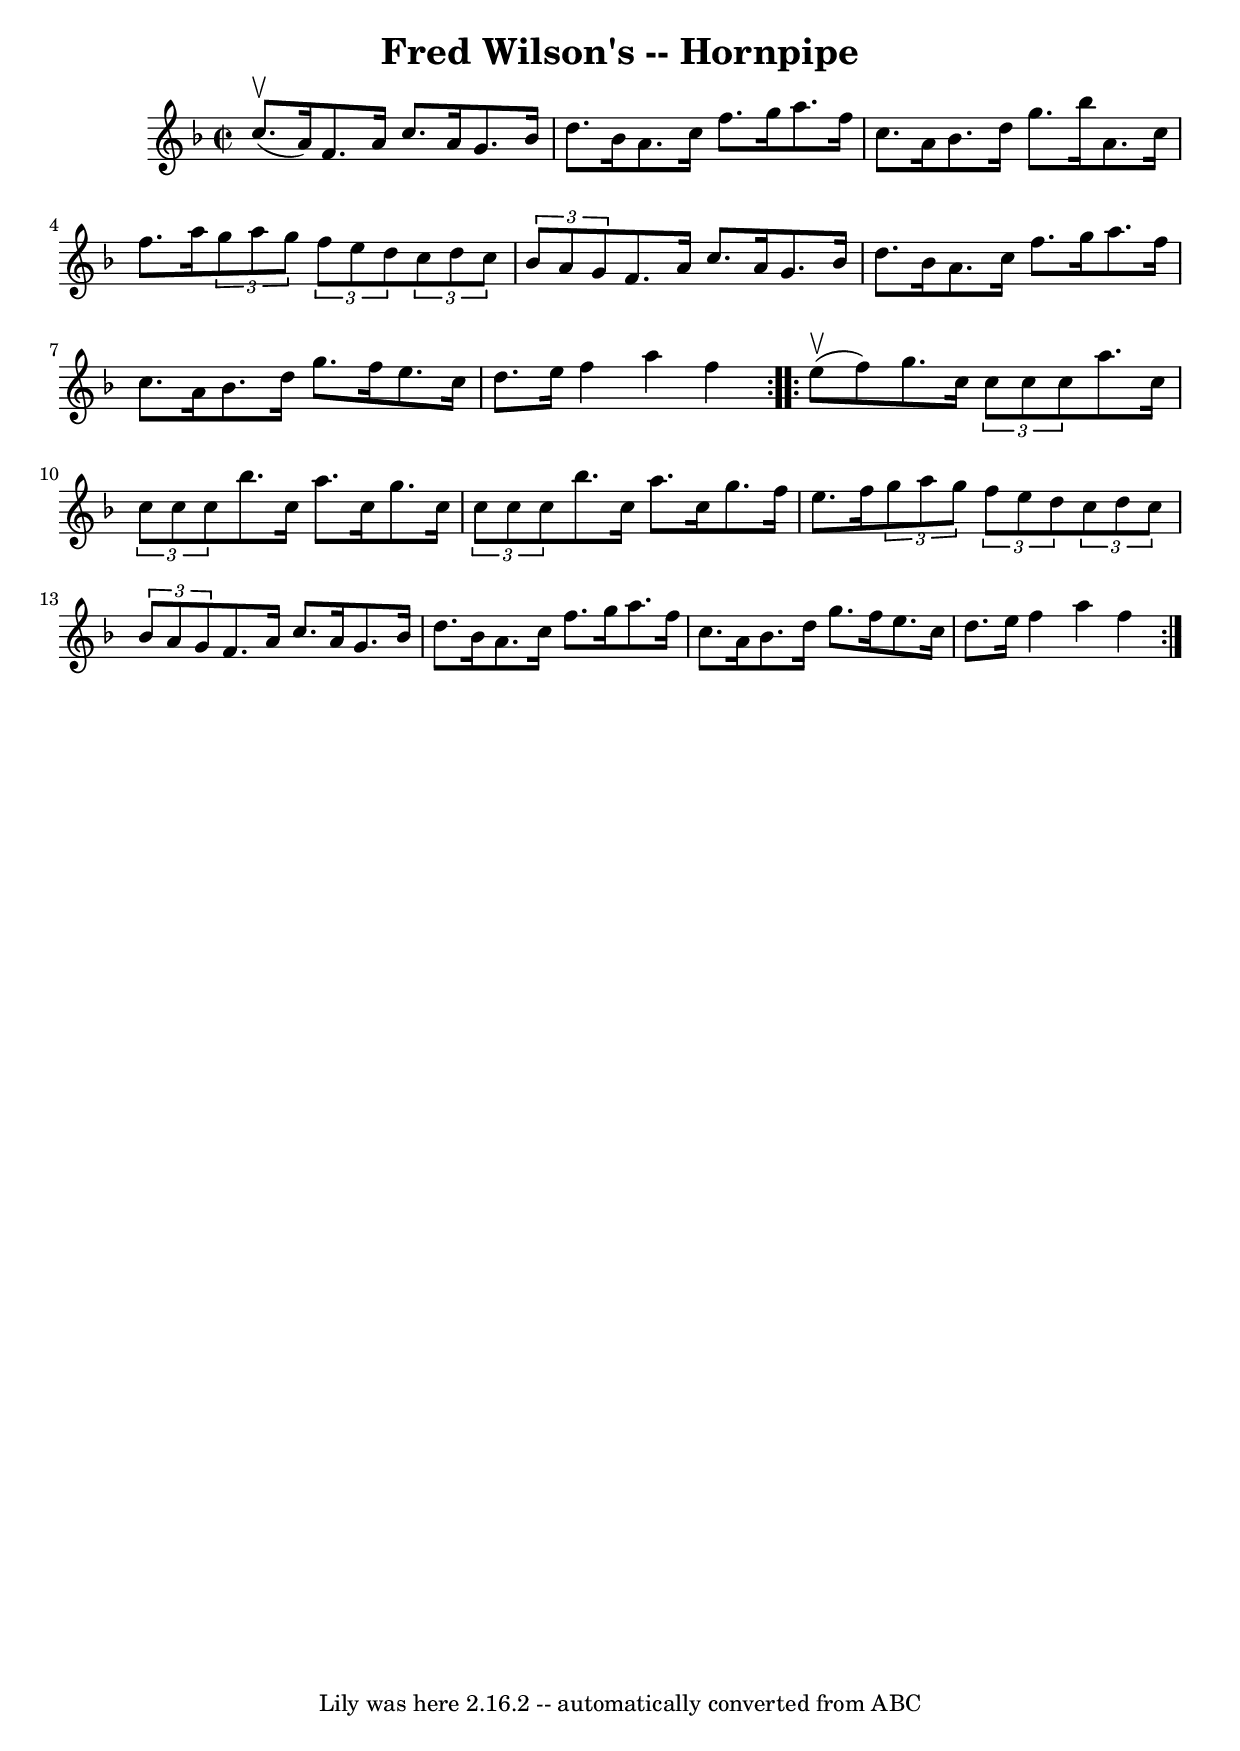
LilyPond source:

\version "2.16.2"
\include "Mammoth.ily"
\header {
  %% book = "Cole's 1000 Fiddle Tunes"
  crossRefNumber = "1"
  footnotes = ""
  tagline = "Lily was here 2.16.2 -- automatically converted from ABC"
  title = "Fred Wilson's -- Hornpipe"

}
voicedefault =  {



  \repeat volta 2 {

    \override Staff.TimeSignature #'style = #'C
    \time 2/2 
    \key f \major c''8. (^\upbow a'16) |
    f'8. a'16  
    c''8. a'16 g'8. bes'16 d''8. bes'16  |
    a'8. c''16  
    f''8. g''16 a''8. f''16 c''8. a'16  |
    bes'8.    
    d''16 g''8. bes''16 a'8. c''16 f''8. a''16  |
    
    \times 2/3 { g''8 a''8 g''8  
	       }   \times 2/3 { f''8 e''8 d''8  
			      } 
    \times 2/3 { c''8 d''8 c''8  
	       }   \times 2/3 { bes'8 a'8 g'8  

			      } |
    f'8. a'16 c''8. a'16 g'8. bes'16 d''8.    
    bes'16  |
    a'8. c''16 f''8. g''16 a''8. f''16 c''8.   
    a'16  |
    bes'8. d''16 g''8. f''16 e''8. c''16    
    d''8. e''16  |
    f''4 a''4 f''4  
  }     
  \repeat volta 2 {
    
    e''8 (^\upbow f''8) |
    g''8. c''16  \times 2/3 { c''8 c''8 
			      c''8  
			    } a''8. c''16  \times 2/3 { c''8 c''8 c''8  
						      } |
    
    bes''8. c''16 a''8. c''16 g''8. c''16  \times 2/3 { c''8    
							c''8 c''8  
						      } |
    bes''8. c''16 a''8. c''16 g''8.    
    f''16 e''8. f''16  |
    \times 2/3 { g''8 a''8 g''8  
	       }   
    \times 2/3 { f''8 e''8 d''8  
	       }   \times 2/3 { c''8 d''8 c''8  
			      } 
    \times 2/3 { bes'8 a'8 g'8  
	       } |
    f'8. a'16 c''8.    
    a'16 g'8. bes'16 d''8. bes'16  |
    a'8. c''16 f''8.    
    g''16 a''8. f''16 c''8. a'16  |
    bes'8. d''16 g''8. 
    f''16 e''8. c''16 d''8. e''16  |
    f''4 a''4 f''4  

  }   

}

\score{
  <<

    \context Staff="default"
    {
      \voicedefault 
      
    }

  >>
  \layout {
    
  }
  \midi {
  }

}
